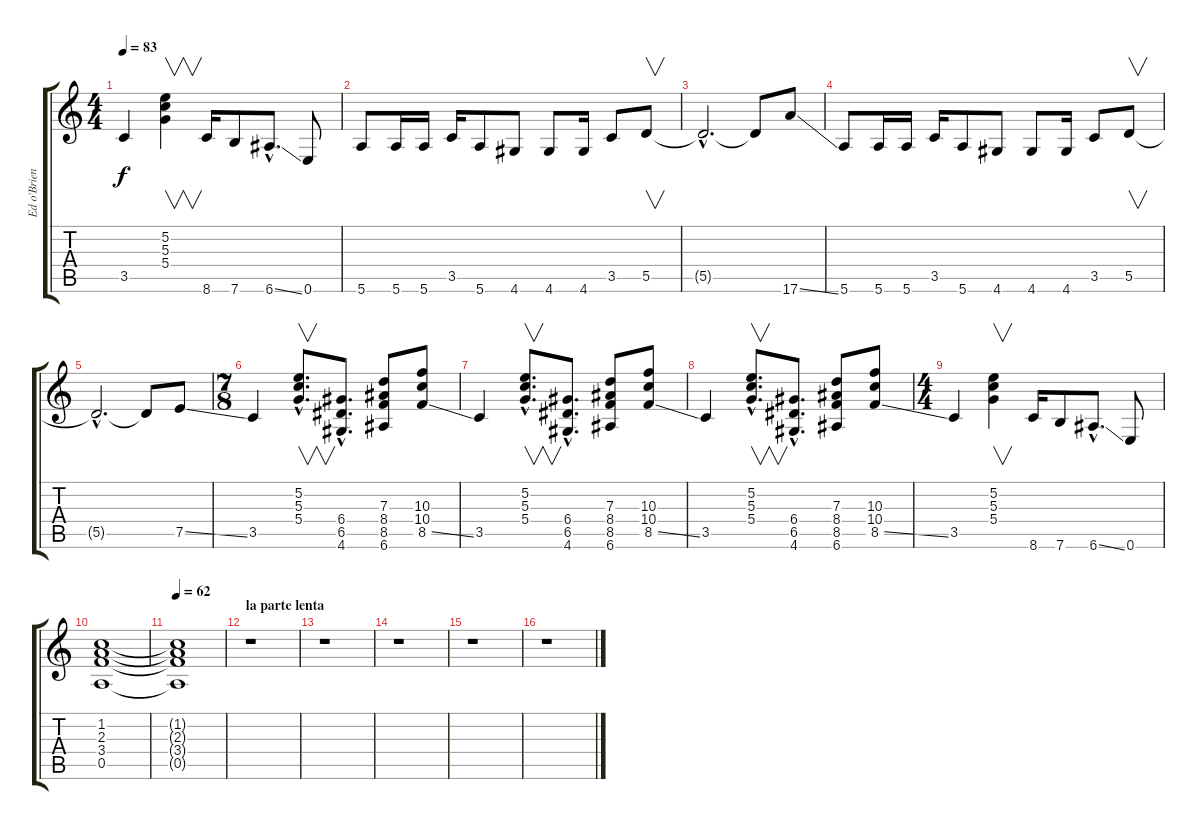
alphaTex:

\track ("Ed o'Brien" "Ed o'Brien") {instrument electricguitarjazz}
\staff {score tabs}
\tuning (E4 B3 G3 D3 A2 E2) {hide}
\ts (4 4)
\tempo 83
\clef g2
\ks c
3.5.4{dy f} (5.2 5.3 5.4).4{v} 8.6.16 7.6.8 6.6{ss hac}.8{d} 0.6.8 |
5.6.8 5.6.16 5.6.16 3.5.16 5.6.8 4.6.8 4.6.8 4.6.16 3.5.8 5.5.8{v} |
5.5{hac t}.2{d} 5.5{t}.8 17.6{ss}.8 |
5.6.8 5.6.16 5.6.16 3.5.16 5.6.8 4.6.8 4.6.8 4.6.16 3.5.8 5.5.8{v} |
5.5{hac t}.2{d} 5.5{t}.8 7.5{ss}.8 |
\ts (7 8)
3.5.4 (5.2{hac} 5.3{hac} 5.4{hac}).8{v d} (6.4{hac} 6.5{hac} 4.6{hac}).8{d} (7.3 8.4 8.5 6.6).8 (10.3 10.4 8.5{ss}).8 |
3.5.4 (5.2{hac} 5.3{hac} 5.4{hac}).8{v d} (6.4{hac} 6.5{hac} 4.6{hac}).8{d} (7.3 8.4 8.5 6.6).8 (10.3 10.4 8.5{ss}).8 |
3.5.4 (5.2{hac} 5.3{hac} 5.4{hac}).8{v d} (6.4{hac} 6.5{hac} 4.6{hac}).8{d} (7.3 8.4 8.5 6.6).8 (10.3 10.4 8.5{ss}).8 |
\ts (4 4)
3.5.4 (5.2 5.3 5.4).4{v} 8.6.16 7.6.8 6.6{ss hac}.8{d} 0.6.8 |
(1.2 2.3 3.4 0.5).1 |
\tempo 62
(1.2{t} 2.3{t} 3.4{t} 0.5{t}).1 |
\section ("" "la parte lenta")
r.1 |
r.1 |
r.1 |
r.1 |
r.1
